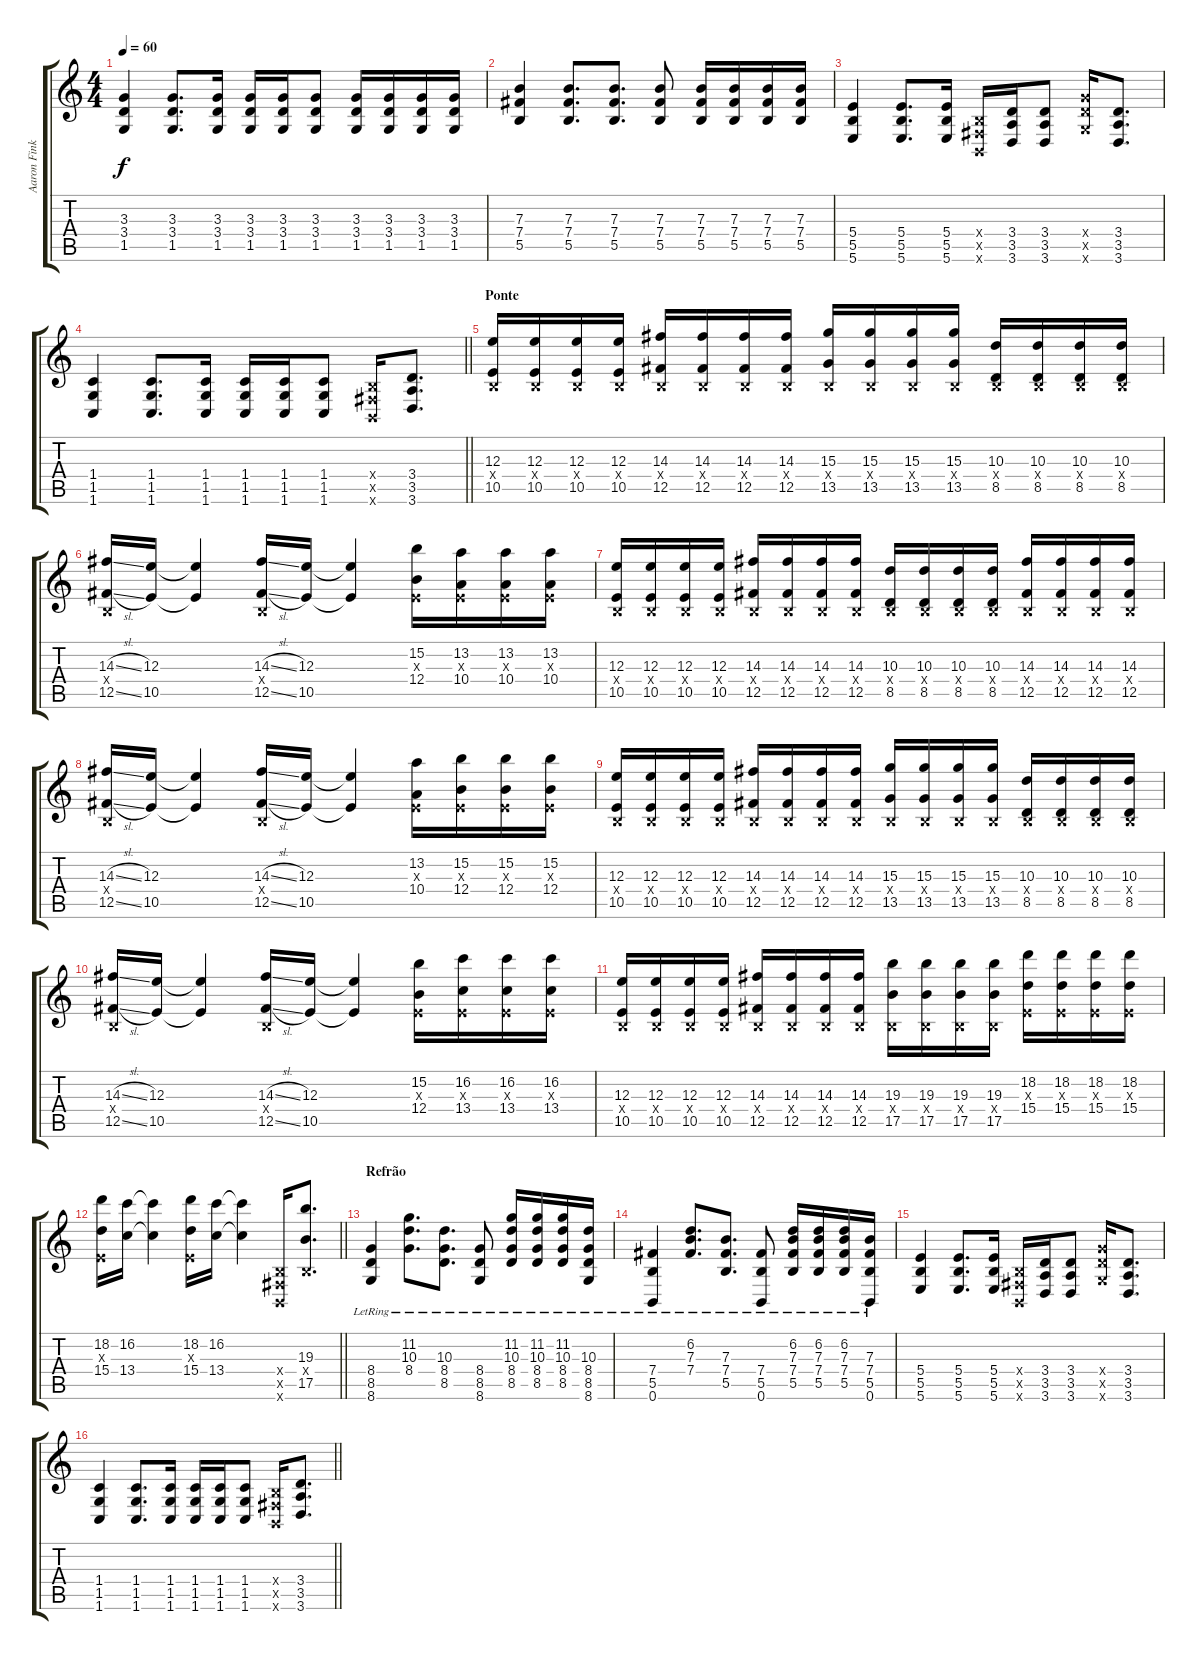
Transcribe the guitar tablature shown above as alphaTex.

\track ("Aaron Fink" "Aaron Fink") {instrument distortionguitar}
\staff {score tabs}
\tuning (Db4 Ab3 E3 B2 Gb2 B1) {hide}
\ts (4 4)
\tempo 60
\clef g2
\ks c
(3.3 3.4 1.5).4{dy f} (3.3 3.4 1.5).8{d} (3.3 3.4 1.5).16 (3.3 3.4 1.5).16 (3.3 3.4 1.5).16 (3.3 3.4 1.5).8 (3.3 3.4 1.5).16 (3.3 3.4 1.5).16 (3.3 3.4 1.5).16 (3.3 3.4 1.5).16 |
(7.3 7.4 5.5).4 (7.3 7.4 5.5).8{d} (7.3 7.4 5.5).8{d} (7.3 7.4 5.5).8 (7.3 7.4 5.5).16 (7.3 7.4 5.5).16 (7.3 7.4 5.5).16 (7.3 7.4 5.5).16 |
(5.4 5.5 5.6).4 (5.4 5.5 5.6).8{d} (5.4 5.5 5.6).16 (0.4{x} 0.5{x} 0.6{x}).16 (3.4 3.5 3.6).16 (3.4 3.5 3.6).8 (8.4{x} 8.5{x} 8.6{x}).16 (3.4 3.5 3.6).8{d} |
\barLineRight lightlight
(1.4 1.5 1.6).4 (1.4 1.5 1.6).8{d} (1.4 1.5 1.6).16 (1.4 1.5 1.6).16 (1.4 1.5 1.6).16 (1.4 1.5 1.6).8 (0.4{x} 0.5{x} 0.6{x}).16 (3.4 3.5 3.6).8{d} |
\section ("" "Ponte")
(12.3 0.4{x} 10.5).16 (12.3 0.4{x} 10.5).16 (12.3 0.4{x} 10.5).16 (12.3 0.4{x} 10.5).16 (14.3 0.4{x} 12.5).16 (14.3 0.4{x} 12.5).16 (14.3 0.4{x} 12.5).16 (14.3 0.4{x} 12.5).16 (15.3 0.4{x} 13.5).16 (15.3 0.4{x} 13.5).16 (15.3 0.4{x} 13.5).16 (15.3 0.4{x} 13.5).16 (10.3 0.4{x} 8.5).16 (10.3 0.4{x} 8.5).16 (10.3 0.4{x} 8.5).16 (10.3 0.4{x} 8.5).16 |
(14.3{sl} 0.4{x} 12.5{sl}).16 (12.3 10.5).16 (12.3{t} 10.5{t}).4 (14.3{sl} 0.4{x} 12.5{sl}).16 (12.3 10.5).16 (12.3{t} 10.5{t}).4 (15.2 0.3{x} 12.4).16 (13.2 0.3{x} 10.4).16 (13.2 0.3{x} 10.4).16 (13.2 0.3{x} 10.4).16 |
(12.3 0.4{x} 10.5).16 (12.3 0.4{x} 10.5).16 (12.3 0.4{x} 10.5).16 (12.3 0.4{x} 10.5).16 (14.3 0.4{x} 12.5).16 (14.3 0.4{x} 12.5).16 (14.3 0.4{x} 12.5).16 (14.3 0.4{x} 12.5).16 (10.3 0.4{x} 8.5).16 (10.3 0.4{x} 8.5).16 (10.3 0.4{x} 8.5).16 (10.3 0.4{x} 8.5).16 (14.3 0.4{x} 12.5).16 (14.3 0.4{x} 12.5).16 (14.3 0.4{x} 12.5).16 (14.3 0.4{x} 12.5).16 |
(14.3{sl} 0.4{x} 12.5{sl}).16 (12.3 10.5).16 (12.3{t} 10.5{t}).4 (14.3{sl} 0.4{x} 12.5{sl}).16 (12.3 10.5).16 (12.3{t} 10.5{t}).4 (13.2 0.3{x} 10.4).16 (15.2 0.3{x} 12.4).16 (15.2 0.3{x} 12.4).16 (15.2 0.3{x} 12.4).16 |
(12.3 0.4{x} 10.5).16 (12.3 0.4{x} 10.5).16 (12.3 0.4{x} 10.5).16 (12.3 0.4{x} 10.5).16 (14.3 0.4{x} 12.5).16 (14.3 0.4{x} 12.5).16 (14.3 0.4{x} 12.5).16 (14.3 0.4{x} 12.5).16 (15.3 0.4{x} 13.5).16 (15.3 0.4{x} 13.5).16 (15.3 0.4{x} 13.5).16 (15.3 0.4{x} 13.5).16 (10.3 0.4{x} 8.5).16 (10.3 0.4{x} 8.5).16 (10.3 0.4{x} 8.5).16 (10.3 0.4{x} 8.5).16 |
(14.3{sl} 0.4{x} 12.5{sl}).16 (12.3 10.5).16 (12.3{t} 10.5{t}).4 (14.3{sl} 0.4{x} 12.5{sl}).16 (12.3 10.5).16 (12.3{t} 10.5{t}).4 (15.2 0.3{x} 12.4).16 (16.2 0.3{x} 13.4).16 (16.2 0.3{x} 13.4).16 (16.2 0.3{x} 13.4).16 |
(12.3 0.4{x} 10.5).16 (12.3 0.4{x} 10.5).16 (12.3 0.4{x} 10.5).16 (12.3 0.4{x} 10.5).16 (14.3 0.4{x} 12.5).16 (14.3 0.4{x} 12.5).16 (14.3 0.4{x} 12.5).16 (14.3 0.4{x} 12.5).16 (19.3 0.4{x} 17.5).16 (19.3 0.4{x} 17.5).16 (19.3 0.4{x} 17.5).16 (19.3 0.4{x} 17.5).16 (18.2 0.3{x} 15.4).16 (18.2 0.3{x} 15.4).16 (18.2 0.3{x} 15.4).16 (18.2 0.3{x} 15.4).16 |
\barLineRight lightlight
(18.2 0.3{x} 15.4).16 (16.2 13.4).16 (16.2{t} 13.4{t}).4 (18.2 0.3{x} 15.4).16 (16.2 13.4).16 (16.2{t} 13.4{t}).4 (0.4{x} 0.5{x} 0.6{x}).16 (19.3 0.4{x} 17.5).8{d} |
\section ("" "Refrão")
(8.4{lr} 8.5{lr} 8.6{lr}).4{instrument acousticguitarsteel} (11.2{lr} 10.3{lr} 8.4{lr}).8{d} (10.3{lr} 8.4{lr} 8.5{lr}).8{d} (8.4{lr} 8.5{lr} 8.6{lr}).8 (11.2{lr} 10.3{lr} 8.4{lr} 8.5{lr}).16 (11.2{lr} 10.3{lr} 8.4{lr} 8.5{lr}).16 (11.2{lr} 10.3{lr} 8.4{lr} 8.5{lr}).16 (10.3{lr} 8.4{lr} 8.5{lr} 8.6{lr}).16 |
(7.4{lr} 5.5{lr} 0.6{lr}).4 (6.2{lr} 7.3{lr} 7.4{lr}).8{d} (7.3{lr} 7.4{lr} 5.5{lr}).8{d} (7.4{lr} 5.5{lr} 0.6{lr}).8 (6.2{lr} 7.3{lr} 7.4{lr} 5.5{lr}).16 (6.2{lr} 7.3{lr} 7.4{lr} 5.5{lr}).16 (6.2{lr} 7.3{lr} 7.4{lr} 5.5{lr}).16 (7.3{lr} 7.4{lr} 5.5{lr} 0.6{lr}).16 |
(5.4 5.5 5.6).4{instrument distortionguitar} (5.4 5.5 5.6).8{d} (5.4 5.5 5.6).16 (0.4{x} 0.5{x} 0.6{x}).16 (3.4 3.5 3.6).16 (3.4 3.5 3.6).8 (8.4{x} 8.5{x} 8.6{x}).16 (3.4 3.5 3.6).8{d} |
\barLineRight lightlight
(1.4 1.5 1.6).4 (1.4 1.5 1.6).8{d} (1.4 1.5 1.6).16 (1.4 1.5 1.6).16 (1.4 1.5 1.6).16 (1.4 1.5 1.6).8 (0.4{x} 0.5{x} 0.6{x}).16 (3.4 3.5 3.6).8{d}
